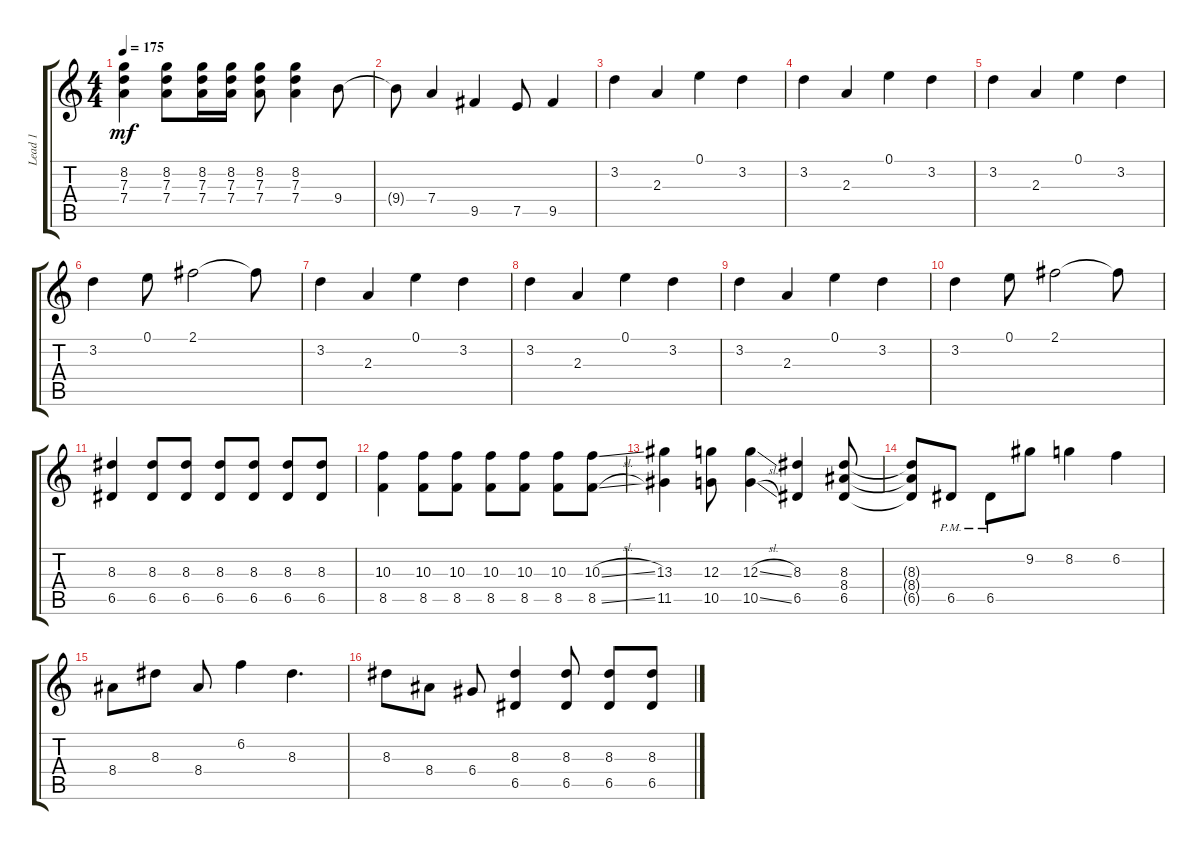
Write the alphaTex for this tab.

\track ("Lead 1" "Lead 1") {instrument overdrivenguitar}
\staff {score tabs}
\tuning (E4 B3 G3 D3 A2 E2) {hide}
\ts (4 4)
\tempo 175
\clef g2
\ks c
(8.2 7.3 7.4).4{dy mf} (8.2 7.3 7.4).8 (8.2 7.3 7.4).16 (8.2 7.3 7.4).16 (8.2 7.3 7.4).8 (8.2 7.3 7.4).4 9.4.8 |
9.4{t}.8 7.4.4 9.5.4 7.5.8 9.5.4 |
3.2.4 2.3.4 0.1.4 3.2.4 |
3.2.4 2.3.4 0.1.4 3.2.4 |
3.2.4 2.3.4 0.1.4 3.2.4 |
3.2.4 0.1.8 2.1.2 2.1{t}.8 |
3.2.4 2.3.4 0.1.4 3.2.4 |
3.2.4 2.3.4 0.1.4 3.2.4 |
3.2.4 2.3.4 0.1.4 3.2.4 |
3.2.4 0.1.8 2.1.2 2.1{t}.8 |
(8.3 6.5).4 (8.3 6.5).8 (8.3 6.5).8 (8.3 6.5).8 (8.3 6.5).8 (8.3 6.5).8 (8.3 6.5).8 |
(10.3 8.5).4 (10.3 8.5).8 (10.3 8.5).8 (10.3 8.5).8 (10.3 8.5).8 (10.3 8.5).8 (10.3{sl} 8.5{sl}).8 |
(13.3 11.5).4 (12.3 10.5).8 (12.3{sl} 10.5{sl}).4 (8.3 6.5).4 (8.3 8.4 6.5).8 |
(8.3{t} 8.4{t} 6.5{t}).8 6.5{pm}.8 6.5{pm}.8 9.2.8 8.2.4 6.2.4 |
8.4.8 8.3.8 8.4.8 6.2.4 8.3.4{d} |
8.3.8 8.4.8 6.4.8 (8.3 6.5).4 (8.3 6.5).8 (8.3 6.5).8 (8.3 6.5).8
